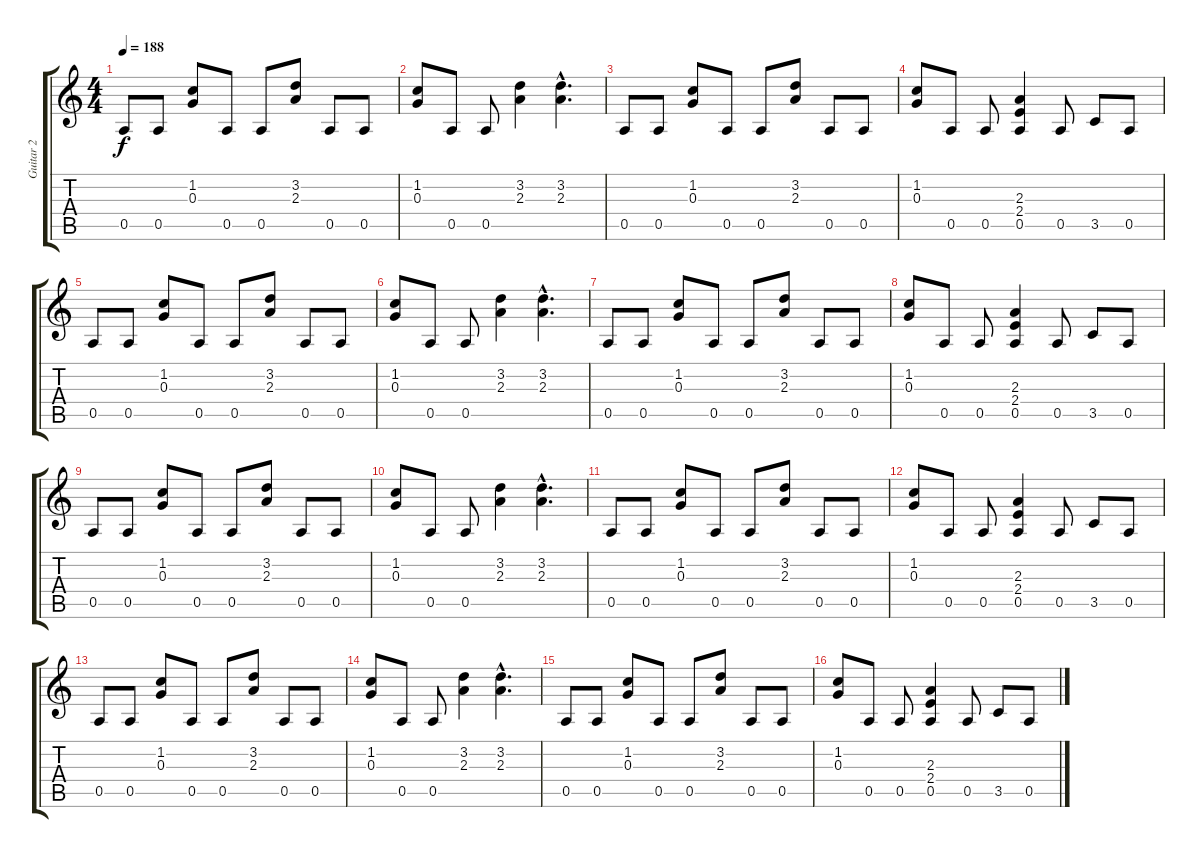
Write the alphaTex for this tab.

\track ("Guitar 2" "Guitar 2") {instrument distortionguitar}
\staff {score tabs}
\tuning (E4 B3 G3 D3 A2 E2) {hide}
\ts (4 4)
\tempo 188
\clef g2
\ks c
0.5.8{dy f} 0.5.8 (1.2 0.3).8 0.5.8 0.5.8 (3.2 2.3).8 0.5.8 0.5.8 |
(1.2 0.3).8 0.5.8 0.5.8 (3.2 2.3).4 (3.2{hac} 2.3{hac}).4{d} |
0.5.8 0.5.8 (1.2 0.3).8 0.5.8 0.5.8 (3.2 2.3).8 0.5.8 0.5.8 |
(1.2 0.3).8 0.5.8 0.5.8 (2.3 2.4 0.5).4 0.5.8 3.5.8 0.5.8 |
0.5.8 0.5.8 (1.2 0.3).8 0.5.8 0.5.8 (3.2 2.3).8 0.5.8 0.5.8 |
(1.2 0.3).8 0.5.8 0.5.8 (3.2 2.3).4 (3.2{hac} 2.3{hac}).4{d} |
0.5.8 0.5.8 (1.2 0.3).8 0.5.8 0.5.8 (3.2 2.3).8 0.5.8 0.5.8 |
(1.2 0.3).8 0.5.8 0.5.8 (2.3 2.4 0.5).4 0.5.8 3.5.8 0.5.8 |
0.5.8 0.5.8 (1.2 0.3).8 0.5.8 0.5.8 (3.2 2.3).8 0.5.8 0.5.8 |
(1.2 0.3).8 0.5.8 0.5.8 (3.2 2.3).4 (3.2{hac} 2.3{hac}).4{d} |
0.5.8 0.5.8 (1.2 0.3).8 0.5.8 0.5.8 (3.2 2.3).8 0.5.8 0.5.8 |
(1.2 0.3).8 0.5.8 0.5.8 (2.3 2.4 0.5).4 0.5.8 3.5.8 0.5.8 |
0.5.8 0.5.8 (1.2 0.3).8 0.5.8 0.5.8 (3.2 2.3).8 0.5.8 0.5.8 |
(1.2 0.3).8 0.5.8 0.5.8 (3.2 2.3).4 (3.2{hac} 2.3{hac}).4{d} |
0.5.8 0.5.8 (1.2 0.3).8 0.5.8 0.5.8 (3.2 2.3).8 0.5.8 0.5.8 |
(1.2 0.3).8 0.5.8 0.5.8 (2.3 2.4 0.5).4 0.5.8 3.5.8 0.5.8
